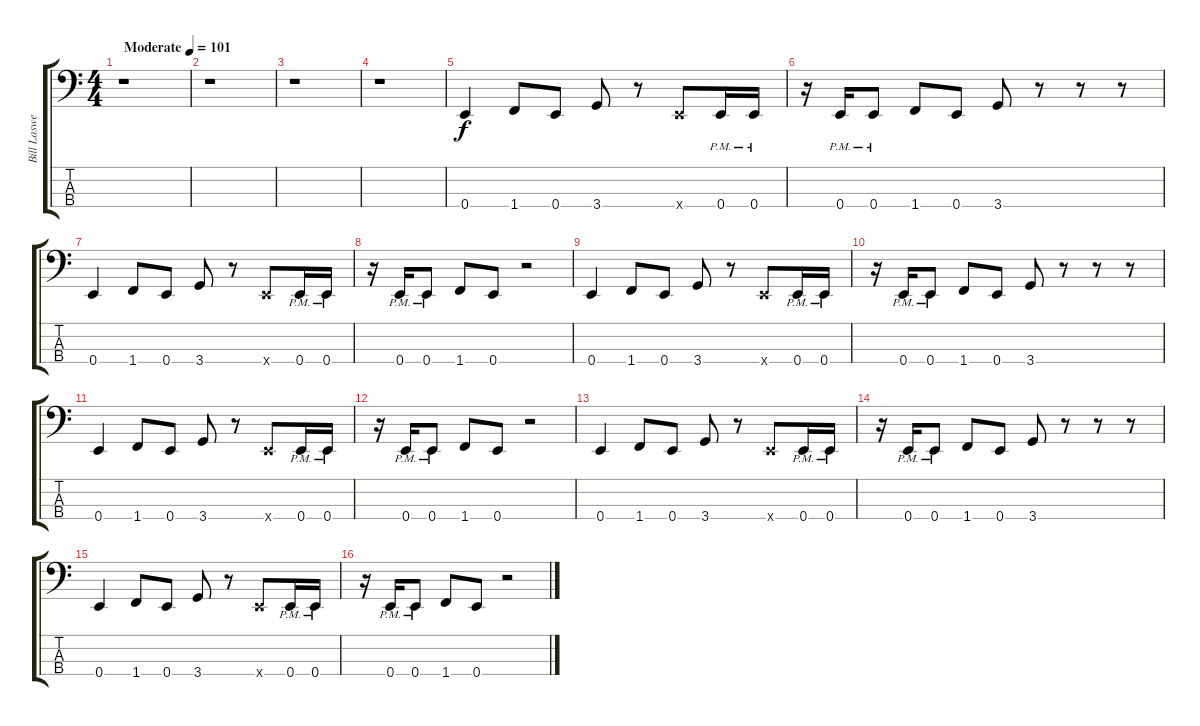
\track ("Bill Laswell" "Bill Laswe") {instrument electricbasspick}
\staff {score tabs}
\tuning (G2 D2 A1 E1) {hide}
\ts (4 4)
\tempo (101 "Moderate")
\clef f4
\ks c
r.1{dy f instrument electricbasspick} |
r.1 |
r.1 |
r.1 |
0.4.4 1.4.8 0.4.8 3.4.8 r.8 0.4{x}.8 0.4{pm}.16 0.4{pm}.16 |
r.16 0.4{pm}.16 0.4{pm}.8 1.4.8 0.4.8 3.4.8 r.8 r.8 r.8 |
0.4.4 1.4.8 0.4.8 3.4.8 r.8 0.4{x}.8 0.4{pm}.16 0.4{pm}.16 |
r.16 0.4{pm}.16 0.4{pm}.8 1.4.8 0.4.8 r.2 |
0.4.4 1.4.8 0.4.8 3.4.8 r.8 0.4{x}.8 0.4{pm}.16 0.4{pm}.16 |
r.16 0.4{pm}.16 0.4{pm}.8 1.4.8 0.4.8 3.4.8 r.8 r.8 r.8 |
0.4.4 1.4.8 0.4.8 3.4.8 r.8 0.4{x}.8 0.4{pm}.16 0.4{pm}.16 |
r.16 0.4{pm}.16 0.4{pm}.8 1.4.8 0.4.8 r.2 |
0.4.4 1.4.8 0.4.8 3.4.8 r.8 0.4{x}.8 0.4{pm}.16 0.4{pm}.16 |
r.16 0.4{pm}.16 0.4{pm}.8 1.4.8 0.4.8 3.4.8 r.8 r.8 r.8 |
0.4.4 1.4.8 0.4.8 3.4.8 r.8 0.4{x}.8 0.4{pm}.16 0.4{pm}.16 |
r.16 0.4{pm}.16 0.4{pm}.8 1.4.8 0.4.8 r.2
